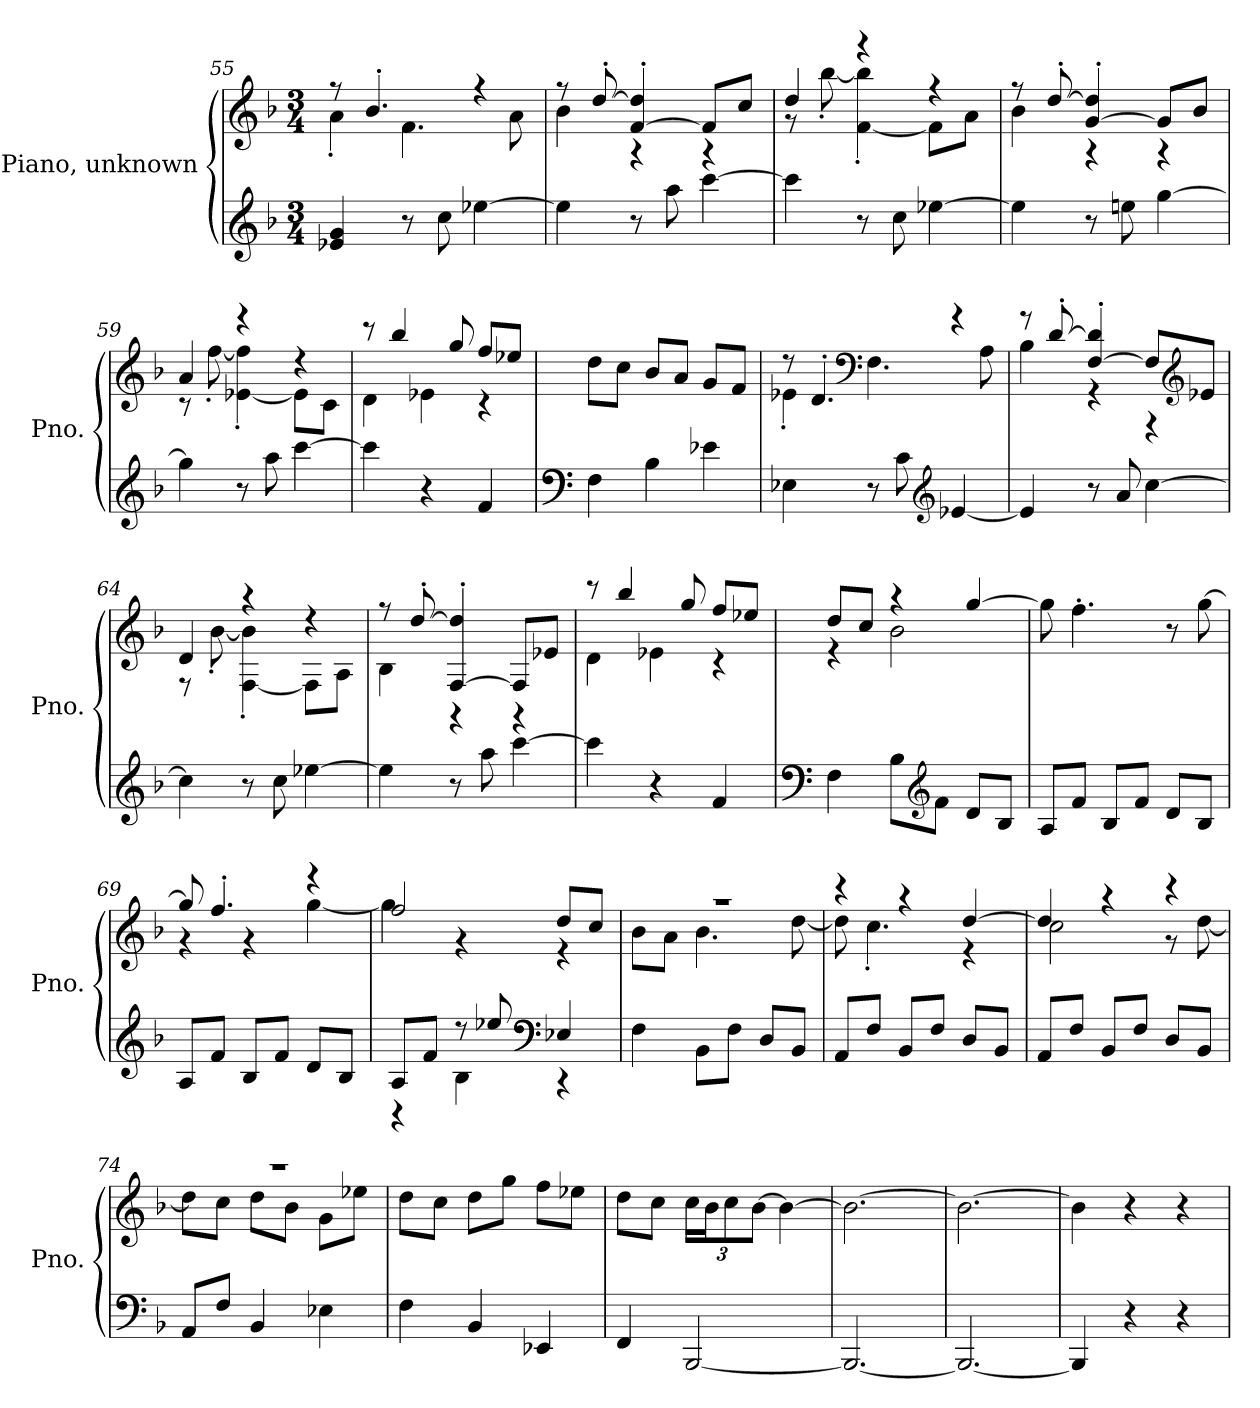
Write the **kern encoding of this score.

**kern	**kern
*part1	*part1
*staff2	*staff1
*I"Piano, unknown	*
*I'Pno.	*
*clefG2	*clefG2
*k[b-]	*k[b-]
*M3/4	*M3/4
=55	=55
*	*^
4e-X/ 4g/	8r	4a'\
.	4.b-'/	.
8r	.	4.f\
8cc\	.	.
[4ee-X\	4r	.
.	.	8a\
=56	=56	=56
4ee-\]	8r	4b-\
.	[8dd'/	.
8r	[4f/' 4dd/]'	4r
8aa\	.	.
[4ccc\	8f/L]	4r
.	8cc/J	.
!!LO:LB:g=z	!!
=57	=57	=57
4ccc\]	4dd/	8r
.	.	[8bb-'\
8r	4r	[4f\' 4bb-\]'
8cc\	.	.
[4ee-X\	4r	8f\L]
.	.	8a\J
=58	=58	=58
4ee-\]	8r	4b-\
.	[8dd'/	.
8r	[4g/' 4dd/]'	4r
8een\	.	.
[4gg\	8g/L]	4r
.	8b-/J	.
=59	=59	=59
4gg\]	4a/	8r
.	.	[8ff'\
8r	4r	[4e-X\' 4ff\]'
8aa\	.	.
[4ccc\	4r	8e-\L]
.	.	8c\J
=60	=60	=60
4ccc\]	8r	4d\
.	4bb-/	.
4r	.	4e-X\
.	8gg/	.
4f/	8ff/L	4r
.	8ee-X/J	.
*	*v	*v
=61	=61
*clefF4	*
4F\	8dd\L
.	8cc\J
4B-\	8b-/L
.	8a/J
4e-X\	8g/L
.	8f/J
!!LO:PB:g=z
=62	=62
*	*^
4E-X\	8r	4e-X'\
.	4.d'/	.
*	*clefF4	*
8r	.	4.F\
8c\	.	.
*clefG2	*	*
[4e-X/	4r	.
.	.	8A\
=63	=63	=63
4e-/]	8r	4B-\
.	[8d'/	.
8r	[4F/' 4d/]'	4r
8a/	.	.
[4cc\	8F/L]	4r
*	*clefG2	*
.	8e-X/J	.
=64	=64	=64
4cc\]	4d/	8r
.	.	[8b-'\
8r	4r	[4F\' 4b-\]'
8cc\	.	.
[4ee-X\	4r	8F\L]
.	.	8A\J
=65	=65	=65
4ee-\]	8r	4B-\
.	[8dd'/	.
8r	[4F/' 4dd/]'	4r
8aa\	.	.
[4ccc\	8F/L]	4r
.	8e-X/J	.
!!LO:LB:g=z	!!
=66	=66	=66
4ccc\]	8r	4d\
.	4bb-/	.
4r	.	4e-X\
.	8gg/	.
4f/	8ff/L	4r
.	8ee-X/J	.
=67	=67	=67
*clefF4	*	*
4F\	8dd/L	4r
.	8cc/J	.
8B-\L	4r	2b-\
*clefG2	*	*
8f\J	.	.
8d/L	[4gg/	.
8B-/J	.	.
*	*v	*v
=68	=68
8A/L	8gg\]
8f/J	4.ff'\
8B-/L	.
8f/J	.
8d/L	8r
8B-/J	[8gg\
=69	=69
*	*^
8A/L	8gg/]	4r
8f/J	4.ff'/	.
8B-/L	.	4r
8f/J	.	.
8d/L	4r	[4gg\
8B-/J	.	.
=70	=70	=70
*^	*	*
8A/L	4r	2ff/	4gg\]
8f/J	.	.	.
8r	4B-\	.	4r
8ee-X/	.	.	.
*clefF4	*	*	*
4E-X/	4r	8dd/L	4r
.	.	8cc/J	.
*v	*v	*	*
!!LO:LB:g=z	!!
=71	=71	=71
4F\	2.r	8b-\L
.	.	8a\J
8BB-\L	.	4.b-\
8F\J	.	.
8D/L	.	.
8BB-/J	.	[8dd\
=72	=72	=72
8AA/L	4r	8dd\]
8F/J	.	4.cc'\
8BB-/L	4r	.
8F/J	.	.
8D/L	[4dd/	4r
8BB-/J	.	.
=73	=73	=73
8AA/L	4dd/]	2cc\
8F/J	.	.
8BB-/L	4r	.
8F/J	.	.
8D/L	4r	8r
8BB-/J	.	[8dd\
=74	=74	=74
8AA/L	2.r	8dd\L]
8F/J	.	8cc\J
4BB-/	.	8dd\L
.	.	8b-\J
4E-X\	.	8g\L
.	.	8ee-X\J
*	*v	*v
=75	=75
4F\	8dd\L
.	8cc\J
4BB-/	8dd\L
.	8gg\J
4EE-X/	8ff\L
.	8ee-X\J
=76	=76
4FF/	8dd\L
.	8cc\J
*	*Xbrackettup
[2BBB-/	24cc\LL
.	24b-\J
.	12cc\
.	[12b-\J
.	4b-\_
!!LO:LB:g=z
=77	=77
2.BBB-/_	2.b-\_
=78	=78
2.BBB-/_	2.b-\_
=79	=79
4BBB-/]	4b-\]
4r	4r
4r	4r
=	=
*-	*-
